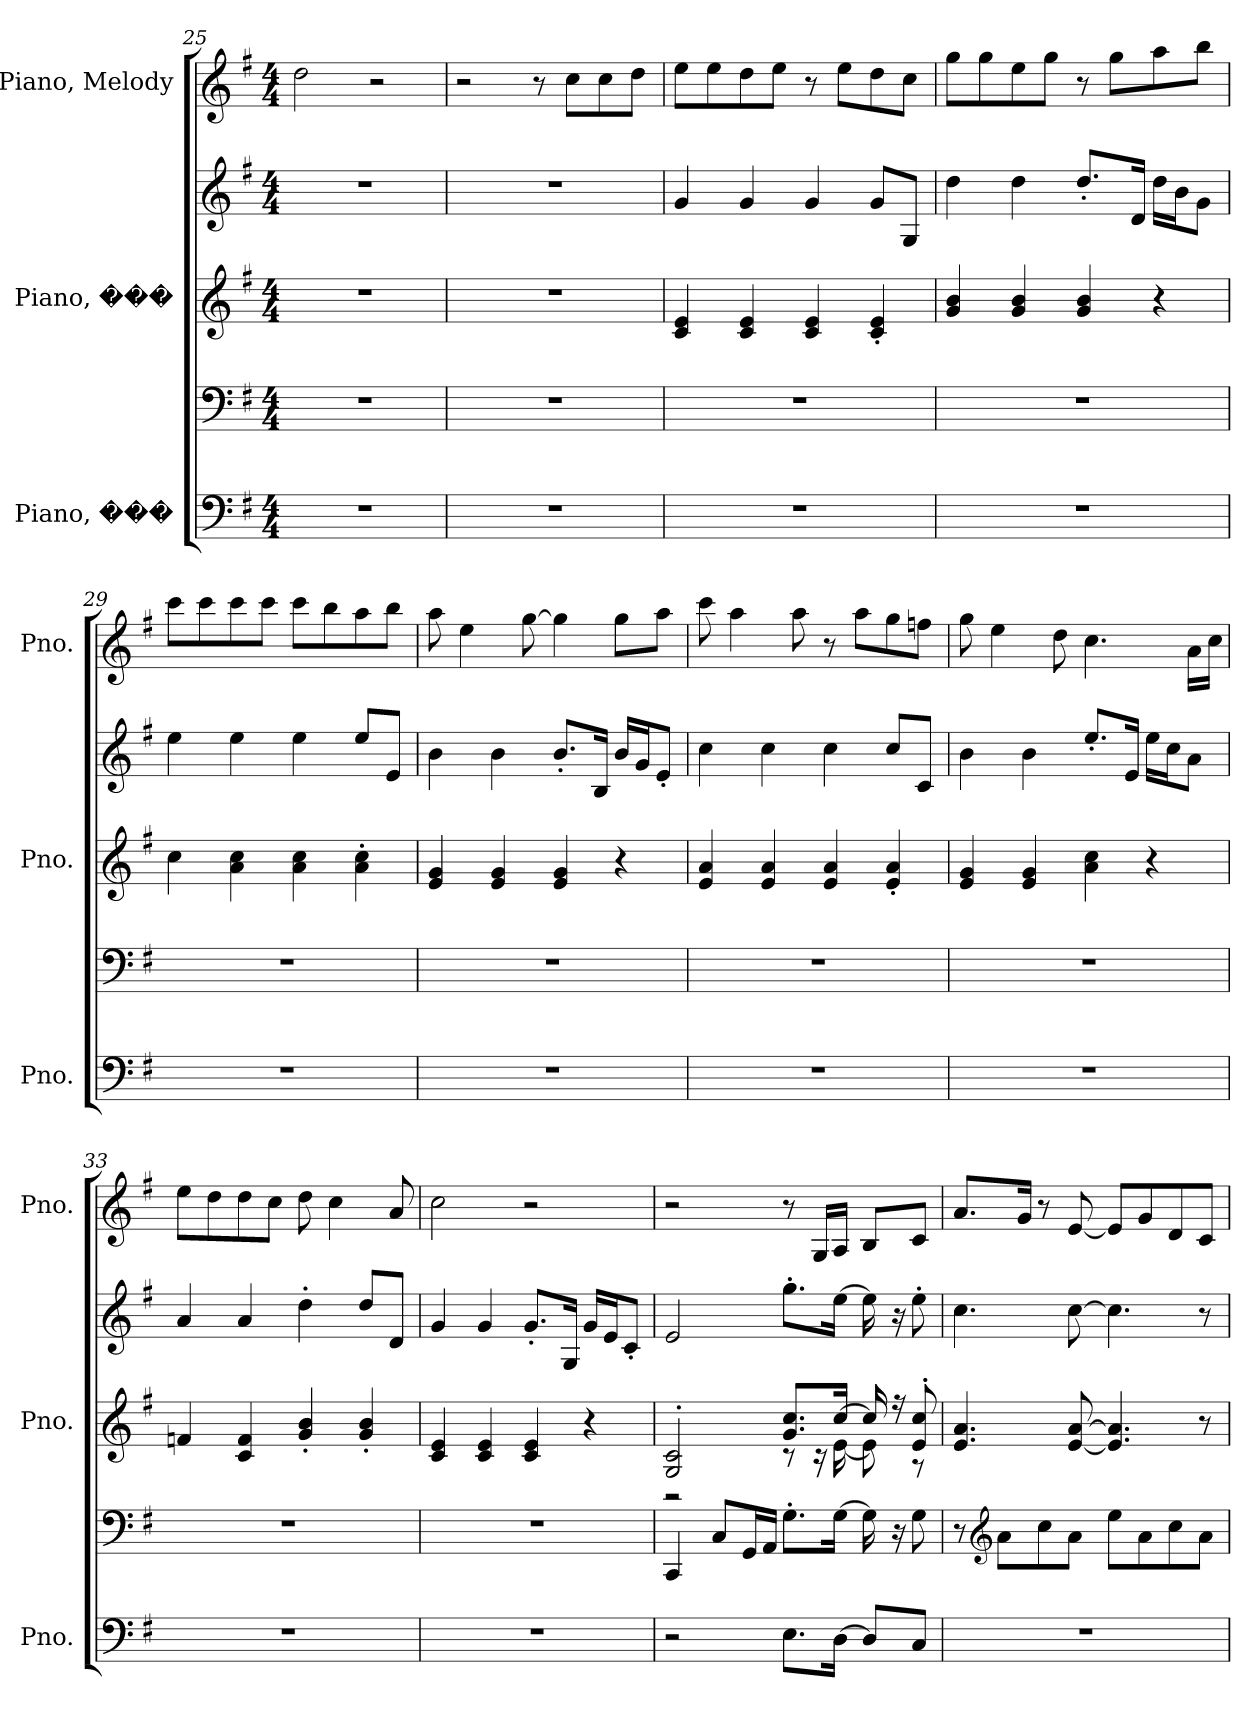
**kern	**kern	**kern	**kern	**kern
*part3	*part3	*part2	*part2	*part1
*staff5	*staff4	*staff3	*staff2	*staff1
*I"Piano, ���	*	*I"Piano, ���	*	*I"Piano, Melody
*I'Pno.	*	*I'Pno.	*	*I'Pno.
*clefF4	*clefF4	*clefG2	*clefG2	*clefG2
*k[f#]	*k[f#]	*k[f#]	*k[f#]	*k[f#]
*M4/4	*M4/4	*M4/4	*M4/4	*M4/4
=25	=25	=25	=25	=25
1r	1r	1r	1r	2dd\
.	.	.	.	2r
=26	=26	=26	=26	=26
1r	1r	1r	1r	2r
.	.	.	.	8r
*	*	*	*	*MM98
.	.	.	.	8cc\L
.	.	.	.	8cc\
.	.	.	.	8dd\J
=27	=27	=27	=27	=27
1r	1r	4c/ 4e/	4g/	8ee\L
.	.	.	.	8ee\
.	.	4c/ 4e/	4g/	8dd\
.	.	.	.	8ee\J
.	.	4c/ 4e/	4g/	8r
.	.	.	.	8ee\L
.	.	4c/' 4e/'	8g/L	8dd\
.	.	.	8G/J	8cc\J
=28	=28	=28	=28	=28
1r	1r	4g/ 4b/	4dd\	8gg\L
.	.	.	.	8gg\
.	.	4g/ 4b/	4dd\	8ee\
.	.	.	.	8gg\J
.	.	4g/ 4b/	8.dd'/L	8r
.	.	.	.	8gg\L
.	.	.	16d/Jk	.
.	.	4r	16dd\LL	8aa\
.	.	.	16b\J	.
.	.	.	8g\J	8bb\J
!!LO:LB:g=z
=29	=29	=29	=29	=29
1r	1r	4cc\	4ee\	8ccc\L
.	.	.	.	8ccc\
.	.	4a\ 4cc\	4ee\	8ccc\
.	.	.	.	8ccc\J
.	.	4a\ 4cc\	4ee\	8ccc\L
.	.	.	.	8bb\
.	.	4a\' 4cc\'	8ee/L	8aa\
.	.	.	8e/J	8bb\J
=30	=30	=30	=30	=30
1r	1r	4e/ 4g/	4b\	8aa\
.	.	.	.	4ee\
.	.	4e/ 4g/	4b\	.
.	.	.	.	[8gg\
.	.	4e/ 4g/	8.b'/L	4gg\]
.	.	.	16B/Jk	.
.	.	4r	16b/LL	8gg\L
.	.	.	16g/J	.
.	.	.	8e'/J	8aa\J
=31	=31	=31	=31	=31
1r	1r	4e/ 4a/	4cc\	8ccc\
.	.	.	.	4aa\
.	.	4e/ 4a/	4cc\	.
.	.	.	.	8aa\
.	.	4e/ 4a/	4cc\	8r
.	.	.	.	8aa\L
.	.	4e/' 4a/'	8cc/L	8gg\
.	.	.	8c/J	8ffn\J
=32	=32	=32	=32	=32
1r	1r	4e/ 4g/	4b\	8gg\
.	.	.	.	4ee\
.	.	4e/ 4g/	4b\	.
.	.	.	.	8dd\
.	.	4a\ 4cc\	8.ee'/L	4.cc\
.	.	.	16e/Jk	.
.	.	4r	16ee\LL	.
.	.	.	16cc\J	.
.	.	.	8a\J	16a\LL
.	.	.	.	16cc\JJ
!!LO:PB:g=z
=33	=33	=33	=33	=33
1r	1r	4fn/	4a/	8ee\L
.	.	.	.	8dd\
.	.	4c/ 4f/	4a/	8dd\
.	.	.	.	8cc\J
.	.	4g/' 4b/'	4dd'\	8dd\
.	.	.	.	4cc\
.	.	4g/' 4b/'	8dd/L	.
.	.	.	8d/J	8a/
=34	=34	=34	=34	=34
1r	1r	4c/ 4e/	4g/	2cc\
.	.	4c/ 4e/	4g/	.
.	.	4c/ 4e/	8.g'/L	2r
.	.	.	16G/Jk	.
.	.	4r	16g/LL	.
.	.	.	16e/J	.
.	.	.	8c'/J	.
=35	=35	=35	=35	=35
*	*	*^	*	*
2r	4CC/	2G/' 2c/'	2r	2e/	2r
.	8C/L	.	.	.	.
.	16GG/L	.	.	.	.
.	16AA/JJ	.	.	.	.
8.E\L	8.G'\L	8.g/ 8.cc/L	8r	8.gg'\L	8r
.	.	.	16r	.	16G/LL
[16D\Jk	[16G\Jk	[16cc/Jk	[16e\	[16ee\Jk	16A/JJ
8D/L]	16G\]	16cc/]	8e\]	16ee\]	8B/L
.	16r	16r	.	16r	.
8C/J	8G\	8e/' 8cc/'	8r	8ee'\	8c/J
*	*	*v	*v	*	*
=36	=36	=36	=36	=36
1r	8r	4.e/ 4.a/	4.cc\	8.a/L
*	*clefG2	*	*	*
.	8a\L	.	.	.
.	.	.	.	16g/Jk
.	8cc\	.	.	8r
.	8a\J	[8e/ [8a/	[8cc\	[8e/
.	8ee\L	4.e/] 4.a/]	4.cc\]	8e/L]
.	8a\	.	.	8g/
.	8cc\	.	.	8d/
.	8a\J	8r	8r	8c/J
=	=	=	=	=
*-	*-	*-	*-	*-
